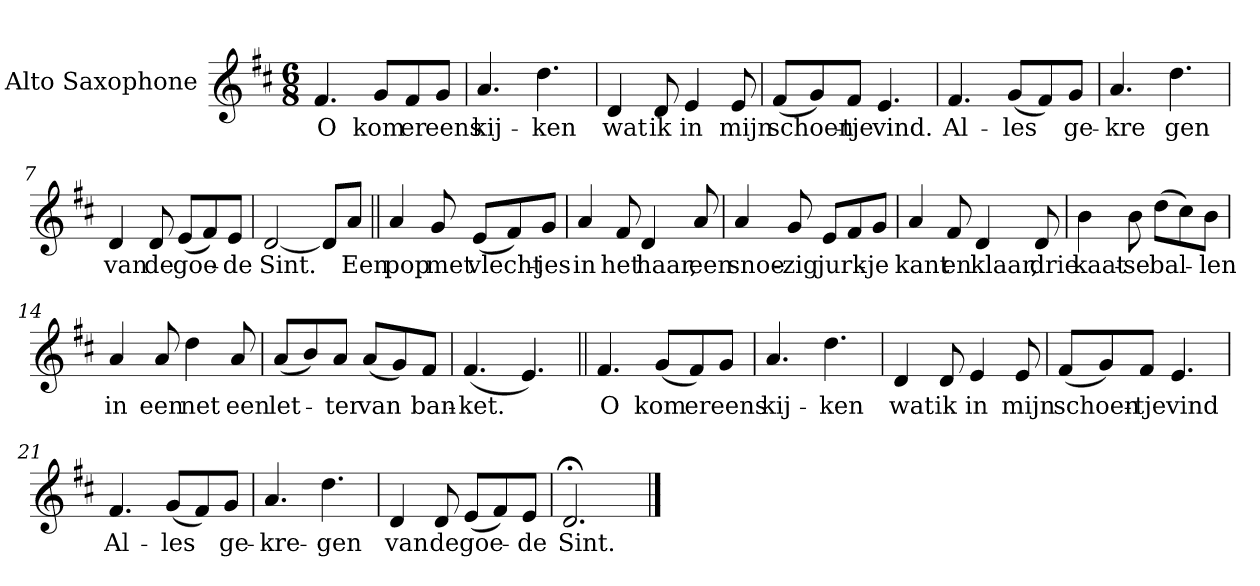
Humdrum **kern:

**kern	**text
*part1	*part1
*staff1	*staff1
*I"Alto Saxophone	*
*I'A. Sax.	*
*clefG2	*
*k[f#c#]	*
*D:	*
*M6/8	*
=1	=1
!	!LO:LY:b
4.f#	O
!	!LO:LY:b
8gL	kom
!	!LO:LY:b
8f#	er
!	!LO:LY:b
8gJ	eens
=2	=2
!	!LO:LY:b
4.a	kij-
!	!LO:LY:b
4.dd	-ken
=3	=3
!	!LO:LY:b
4d	wat
!	!LO:LY:b
8d	ik
!	!LO:LY:b
4e	in
!	!LO:LY:b
8e	mijn
=4	=4
!	!LO:LY:b
(8f#L	schoen-
8g)	.
!	!LO:LY:b
8f#J	-tje
!	!LO:LY:b
4.e	vind.
!!LO:LB:g=z
=5	=5
!	!LO:LY:b
4.f#	Al-
!	!LO:LY:b
(8gL	-les
8f#)	.
!	!LO:LY:b
8gJ	ge-
=6	=6
!	!LO:LY:b
4.a	-kre
!	!LO:LY:b
4.dd	gen
=7	=7
!	!LO:LY:b
4d	van
!	!LO:LY:b
8d	de
!	!LO:LY:b
(8eL	goe-
8f#)	.
!	!LO:LY:b
8eJ	-de
=8	=8
!	!LO:LY:b
[2d	Sint.
8dL]	.
!	!LO:LY:b
8aJ	Een
!!LO:LB:g=z
=9||	=9||
!	!LO:LY:b
4a	pop
!	!LO:LY:b
8g	met
!	!LO:LY:b
(8eL	vlecht-
8f#)	.
!	!LO:LY:b
8gJ	-jes
=10	=10
!	!LO:LY:b
4a	in
!	!LO:LY:b
8f#	het
!	!LO:LY:b
4d	haar,
!	!LO:LY:b
8a	een
=11	=11
!	!LO:LY:b
4a	snoe-
!	!LO:LY:b
8g	-zig
!	!LO:LY:b
8eL	jurk-
8f#	.
!	!LO:LY:b
8gJ	-je
=12	=12
!	!LO:LY:b
4a	kant
!	!LO:LY:b
8f#	en
!	!LO:LY:b
4d	klaar,
!	!LO:LY:b
8d	drie
!!LO:LB:g=z
=13	=13
!	!LO:LY:b
4b	kaat-
!	!LO:LY:b
8b	-se
!	!LO:LY:b
(8ddL	bal-
8cc#)	.
!	!LO:LY:b
8bJ	-len
=14	=14
!	!LO:LY:b
4a	in
!	!LO:LY:b
8a	een
!	!LO:LY:b
4dd	net
!	!LO:LY:b
8a	een
=15	=15
!	!LO:LY:b
(8aL	let-
8b)	.
!	!LO:LY:b
8aJ	-ter
!	!LO:LY:b
(8aL	van
8g)	.
!	!LO:LY:b
8f#J	ban-
=16	=16
!	!LO:LY:b
(4.f#	-ket.
4.e)	.
!!LO:LB:g=z
=17||	=17||
!	!LO:LY:b
4.f#	O
!	!LO:LY:b
(8gL	kom
!	!LO:LY:b
8f#)	er
!	!LO:LY:b
8gJ	eens
=18	=18
!	!LO:LY:b
4.a	kij-
!	!LO:LY:b
4.dd	-ken
=19	=19
!	!LO:LY:b
4d	wat
!	!LO:LY:b
8d	ik
!	!LO:LY:b
4e	in
!	!LO:LY:b
8e	mijn
=20	=20
!	!LO:LY:b
(8f#L	schoen-
8g)	.
!	!LO:LY:b
8f#J	-tje
!	!LO:LY:b
4.e	vind
!!LO:LB:g=z
=21	=21
!	!LO:LY:b
4.f#	Al-
!	!LO:LY:b
(8gL	-les
8f#)	.
!	!LO:LY:b
8gJ	ge-
=22	=22
!	!LO:LY:b
4.a	-kre-
!	!LO:LY:b
4.dd	-gen
=23	=23
!	!LO:LY:b
4d	van
!	!LO:LY:b
8d	de
!	!LO:LY:b
(8eL	goe-
8f#)	.
!	!LO:LY:b
8eJ	-de
=24	=24
!	!LO:LY:b
2.d;	Sint.
==	==
*-	*-
